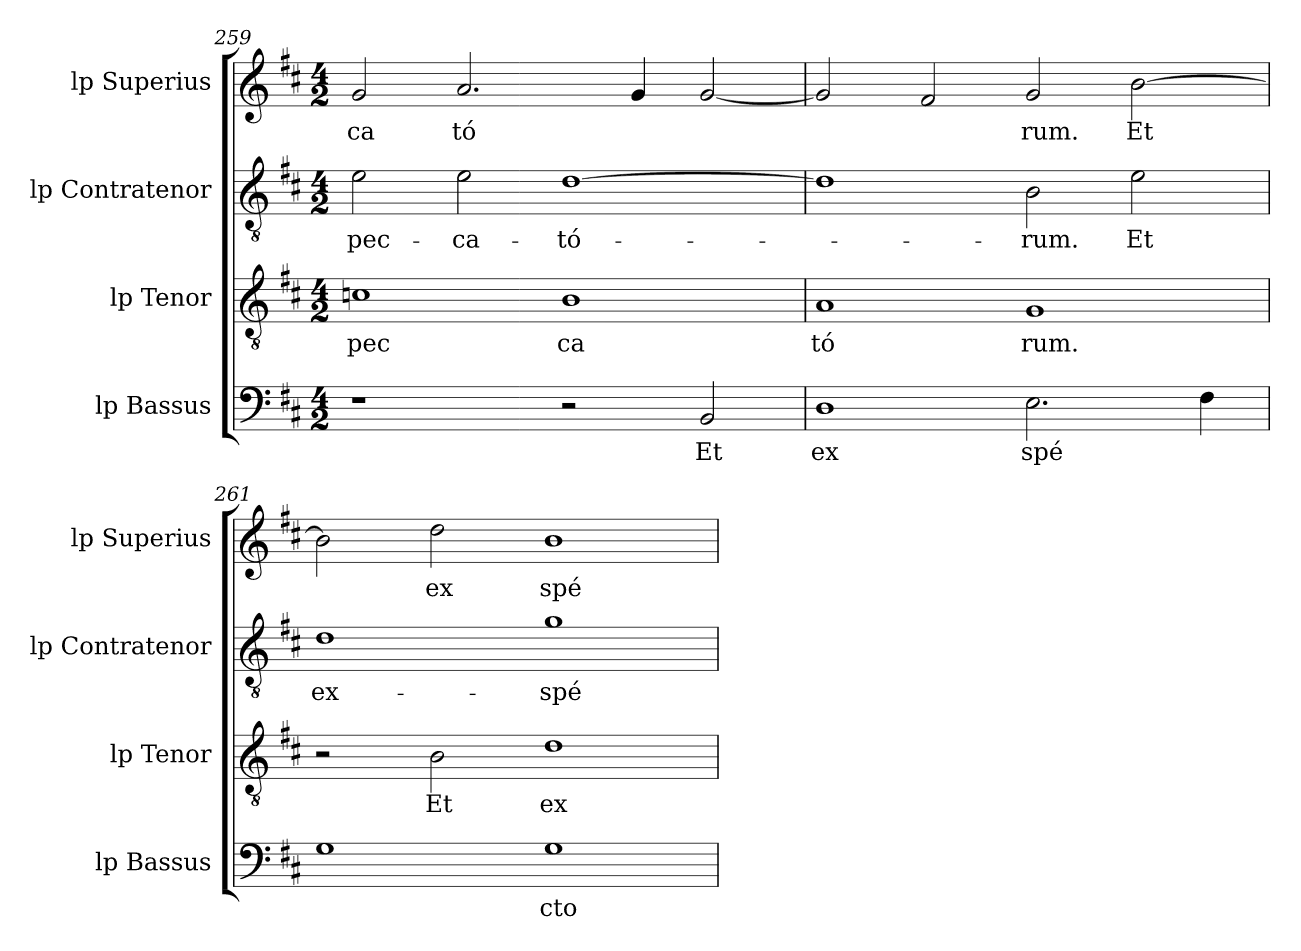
**kern	**text	**kern	**text	**kern	**text	**kern	**text
*part4	*part4	*part3	*part3	*part2	*part2	*part1	*part1
*staff4	*staff4	*staff3	*staff3	*staff2	*staff2	*staff1	*staff1
*I"lp Bassus	*	*I"lp Tenor	*	*I"lp Contratenor	*	*I"lp Superius	*
*I'lp Bassus	*	*I'lp Tenor	*	*I'lp Contratenor	*	*I'lp Superius	*
*clefF4	*	*clefGv2	*	*clefGv2	*	*clefG2	*
*k[f#c#]	*	*k[f#c#]	*	*k[f#c#]	*	*k[f#c#]	*
*D:	*	*D:	*	*D:	*	*D:	*
*M4/2	*	*M4/2	*	*M4/2	*	*M4/2	*
=259	=259	=259	=259	=259	=259	=259	=259
!	!	!	!LO:LY:b:cj	!	!LO:LY:b:cj	!	!LO:LY:b:cj
1r	.	1cn	pec	2e\	pec-	2g/	ca
!	!	!	!	!	!LO:LY:b:cj	!	!LO:LY:b:cj
.	.	.	.	2e\	-ca-	2.a/	tó
!	!	!	!LO:LY:b:cj	!	!LO:LY:b:cj	!	!
2r	.	1B	ca	[>1d	-tó-	.	.
.	.	.	.	.	.	4g/	.
!	!LO:LY:b:cj	!	!	!	!	!	!
2BB/	Et	.	.	.	.	[<2g/	.
=260	=260	=260	=260	=260	=260	=260	=260
!	!LO:LY:b:cj	!	!LO:LY:b:cj	!	!	!	!
1D	ex	1A	tó	1d]	.	2g/]	.
.	.	.	.	.	.	2f#/	.
!	!LO:LY:b	!	!LO:LY:b:cj	!	!LO:LY:b:cj	!	!LO:LY:b:cj
2.E\	spé	1G	rum.	2B\	-rum.	2g/	rum.
!	!	!	!	!	!LO:LY:b:cj	!	!LO:LY:b:cj
.	.	.	.	2e\	Et	[>2b\	Et
4F#\	.	.	.	.	.	.	.
=261	=261	=261	=261	=261	=261	=261	=261
!	!	!	!	!	!LO:LY:b:cj	!	!
1G	.	2r	.	1d	ex-	2b\]	.
!	!	!	!LO:LY:b:cj	!	!	!	!LO:LY:b:cj
.	.	2B\	Et	.	.	2dd\	ex
!	!LO:LY:b:cj	!	!LO:LY:b:cj	!	!LO:LY:b:cj	!	!LO:LY:b:cj
1G	cto	1d	ex	1g	-spé-	1b	spé
=	=	=	=	=	=	=	=
*-	*-	*-	*-	*-	*-	*-	*-
